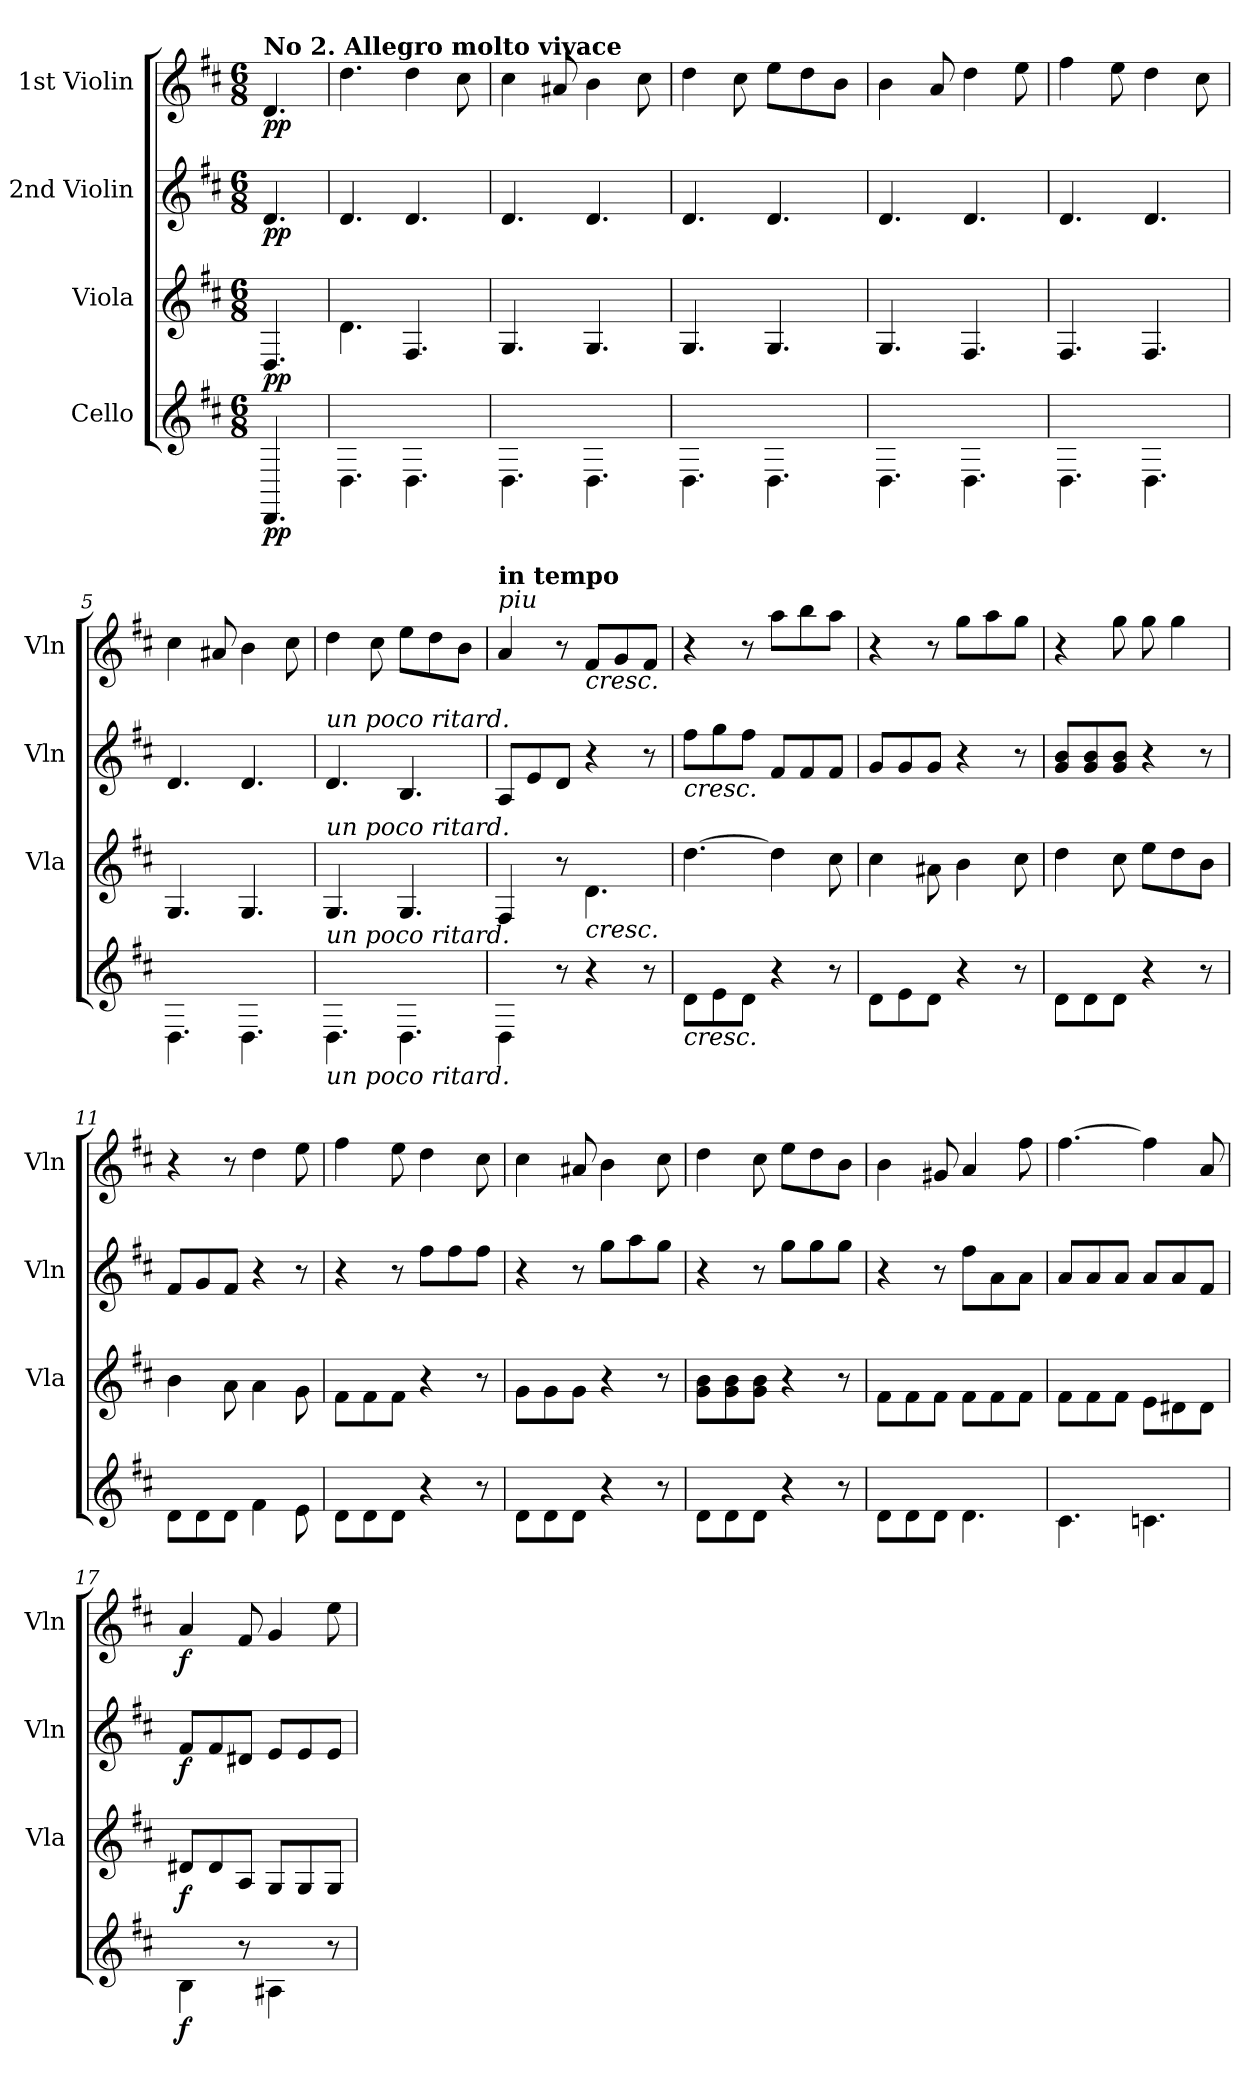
**kern	**dynam	**kern	**dynam	**kern	**dynam	**kern	**dynam
*part4	*part4	*part3	*part3	*part2	*part2	*part1	*part1
*staff4	*staff4	*staff3	*staff3	*staff2	*staff2	*staff1	*staff1
*I"Cello	*	*I"Viola	*	*I"2nd Violin	*	*I"1st Violin	*
*	*	*I'Vla	*	*I'Vln	*	*I'Vln	*
*clefG2	*	*clefG2	*	*clefG2	*	*clefG2	*
*k[f#c#]	*	*k[f#c#]	*	*k[f#c#]	*	*k[f#c#]	*
*D:	*	*D:	*	*D:	*	*D:	*
*M6/8	*	*M6/8	*	*M6/8	*	*M6/8	*
=	=	=	=	=	=	=	=
!	!	!	!	!	!	!LO:TX:a:B:t=No 2.  Allegro molto vivace	!
!	!LO:DY:b	!	!LO:DY:b	!	!LO:DY:b	!	!LO:DY:b
4.DD/	pp	4.D/	pp	4.d/	pp	4.d/	pp
=	=	=	=	=	=	=	=
4.D\	.	4.d\	.	4.d/	.	4.dd\	.
4.D\	.	4.F#/	.	4.d/	.	4dd\	.
.	.	.	.	.	.	8cc#\	.
=1	=1	=1	=1	=1	=1	=1	=1
4.D\	.	4.G/	.	4.d/	.	4cc#\	.
.	.	.	.	.	.	8a#X/	.
4.D\	.	4.G/	.	4.d/	.	4b\	.
.	.	.	.	.	.	8cc#\	.
=2	=2	=2	=2	=2	=2	=2	=2
4.D\	.	4.G/	.	4.d/	.	4dd\	.
.	.	.	.	.	.	8cc#\	.
4.D\	.	4.G/	.	4.d/	.	8ee\L	.
.	.	.	.	.	.	8dd\	.
.	.	.	.	.	.	8b\J	.
=3	=3	=3	=3	=3	=3	=3	=3
4.D\	.	4.G/	.	4.d/	.	4b\	.
.	.	.	.	.	.	8a/	.
4.D\	.	4.F#/	.	4.d/	.	4dd\	.
.	.	.	.	.	.	8ee\	.
=4	=4	=4	=4	=4	=4	=4	=4
4.D\	.	4.F#/	.	4.d/	.	4ff#\	.
.	.	.	.	.	.	8ee\	.
4.D\	.	4.F#/	.	4.d/	.	4dd\	.
.	.	.	.	.	.	8cc#\	.
=5	=5	=5	=5	=5	=5	=5	=5
4.D\	.	4.G/	.	4.d/	.	4cc#\	.
.	.	.	.	.	.	8a#X/	.
4.D\	.	4.G/	.	4.d/	.	4b\	.
.	.	.	.	.	.	8cc#\	.
!!LO:LB:g=z
=6	=6	=6	=6	=6	=6	=6	=6
!	!	!	!	!LO:TX:a:i:t=un poco ritard.	!	!	!
!	!	!LO:TX:a:i:t=un poco ritard.	!	!	!	!	!
!LO:TX:a:i:t=un poco ritard.	!	!	!	!	!	!	!
!LO:TX:b:i:t=un poco ritard.	!	!	!	!	!	!	!
4.D\	.	4.G/	.	4.d/	.	4dd\	.
.	.	.	.	.	.	8cc#\	.
4.D\	.	4.G/	.	4.B/	.	8ee\L	.
.	.	.	.	.	.	8dd\	.
.	.	.	.	.	.	8b\J	.
=7	=7	=7	=7	=7	=7	=7	=7
!	!	!	!	!	!	!LO:TX:a:i:t=piu	!
!	!	!	!	!	!	!LO:TX:a:B:t=in tempo	!
4D\	.	4F#/	.	8A/L	.	4a/	.
.	.	.	.	8e/	.	.	.
8r	.	8r	.	8d/J	.	8r	.
!	!	!	!	!	!	!LO:TX:b:i:t=cresc.	!
!	!	!LO:TX:b:i:t=cresc.	!	!	!	!	!
4r	.	4.d\	.	4r	.	8f#/L	.
.	.	.	.	.	.	8g/	.
8r	.	.	.	8r	.	8f#/J	.
=8	=8	=8	=8	=8	=8	=8	=8
!	!	!	!	!LO:TX:b:i:t=cresc.	!	!	!
!LO:TX:b:i:t=cresc.	!	!	!	!	!	!	!
8d\L	.	[4.dd\	.	8ff#\L	.	4r	.
8e\	.	.	.	8gg\	.	.	.
8d\J	.	.	.	8ff#\J	.	8r	.
4r	.	4dd\]	.	8f#/L	.	8aa\L	.
.	.	.	.	8f#/	.	8bb\	.
8r	.	8cc#\	.	8f#/J	.	8aa\J	.
=9	=9	=9	=9	=9	=9	=9	=9
8d\L	.	4cc#\	.	8g/L	.	4r	.
8e\	.	.	.	8g/	.	.	.
8d\J	.	8a#X\	.	8g/J	.	8r	.
4r	.	4b\	.	4r	.	8gg\L	.
.	.	.	.	.	.	8aa\	.
8r	.	8cc#\	.	8r	.	8gg\J	.
!!LO:LB:g=z
=10	=10	=10	=10	=10	=10	=10	=10
8d\L	.	4dd\	.	8g/ 8b/L	.	4r	.
8d\	.	.	.	8g/ 8b/	.	.	.
8d\J	.	8cc#\	.	8g/ 8b/J	.	8gg\	.
4r	.	8ee\L	.	4r	.	8gg\	.
.	.	8dd\	.	.	.	4gg\	.
8r	.	8b\J	.	8r	.	.	.
=11	=11	=11	=11	=11	=11	=11	=11
8d\L	.	4b\	.	8f#/L	.	4r	.
8d\	.	.	.	8g/	.	.	.
8d\J	.	8a\	.	8f#/J	.	8r	.
4f#\	.	4a\	.	4r	.	4dd\	.
8e\	.	8g\	.	8r	.	8ee\	.
=12	=12	=12	=12	=12	=12	=12	=12
8d\L	.	8f#\L	.	4r	.	4ff#\	.
8d\	.	8f#\	.	.	.	.	.
8d\J	.	8f#\J	.	8r	.	8ee\	.
4r	.	4r	.	8ff#\L	.	4dd\	.
.	.	.	.	8ff#\	.	.	.
8r	.	8r	.	8ff#\J	.	8cc#\	.
=13	=13	=13	=13	=13	=13	=13	=13
8d\L	.	8g\L	.	4r	.	4cc#\	.
8d\	.	8g\	.	.	.	.	.
8d\J	.	8g\J	.	8r	.	8a#X/	.
4r	.	4r	.	8gg\L	.	4b\	.
.	.	.	.	8aa\	.	.	.
8r	.	8r	.	8gg\J	.	8cc#\	.
=14	=14	=14	=14	=14	=14	=14	=14
8d\L	.	8g\ 8b\L	.	4r	.	4dd\	.
8d\	.	8g\ 8b\	.	.	.	.	.
8d\J	.	8g\ 8b\J	.	8r	.	8cc#\	.
4r	.	4r	.	8gg\L	.	8ee\L	.
.	.	.	.	8gg\	.	8dd\	.
8r	.	8r	.	8gg\J	.	8b\J	.
=15	=15	=15	=15	=15	=15	=15	=15
8d\L	.	8f#\L	.	4r	.	4b\	.
8d\	.	8f#\	.	.	.	.	.
8d\J	.	8f#\J	.	8r	.	8g#X/	.
4.d\	.	8f#\L	.	8ff#\L	.	4a/	.
.	.	8f#\	.	8a\	.	.	.
.	.	8f#\J	.	8a\J	.	8ff#\	.
!!LO:PB:g=z
=16	=16	=16	=16	=16	=16	=16	=16
4.c#\	.	8f#\L	.	8a/L	.	[4.ff#\	.
.	.	8f#\	.	8a/	.	.	.
.	.	8f#\J	.	8a/J	.	.	.
4.cn\	.	8e\L	.	8a/L	.	4ff#\]	.
.	.	8d#X\	.	8a/	.	.	.
.	.	8d#\J	.	8f#/J	.	8a/	.
=17	=17	=17	=17	=17	=17	=17	=17
!	!LO:DY:b	!	!LO:DY:b	!	!LO:DY:b	!	!LO:DY:b
4B\	f	8d#X/L	f	8f#/L	f	4a/	f
.	.	8d#/	.	8f#/	.	.	.
8r	.	8A/J	.	8d#X/J	.	8f#/	.
4A#X\	.	8G/L	.	8e/L	.	4g/	.
.	.	8G/	.	8e/	.	.	.
8r	.	8G/J	.	8e/J	.	8ee\	.
=	=	=	=	=	=	=	=
*-	*-	*-	*-	*-	*-	*-	*-
